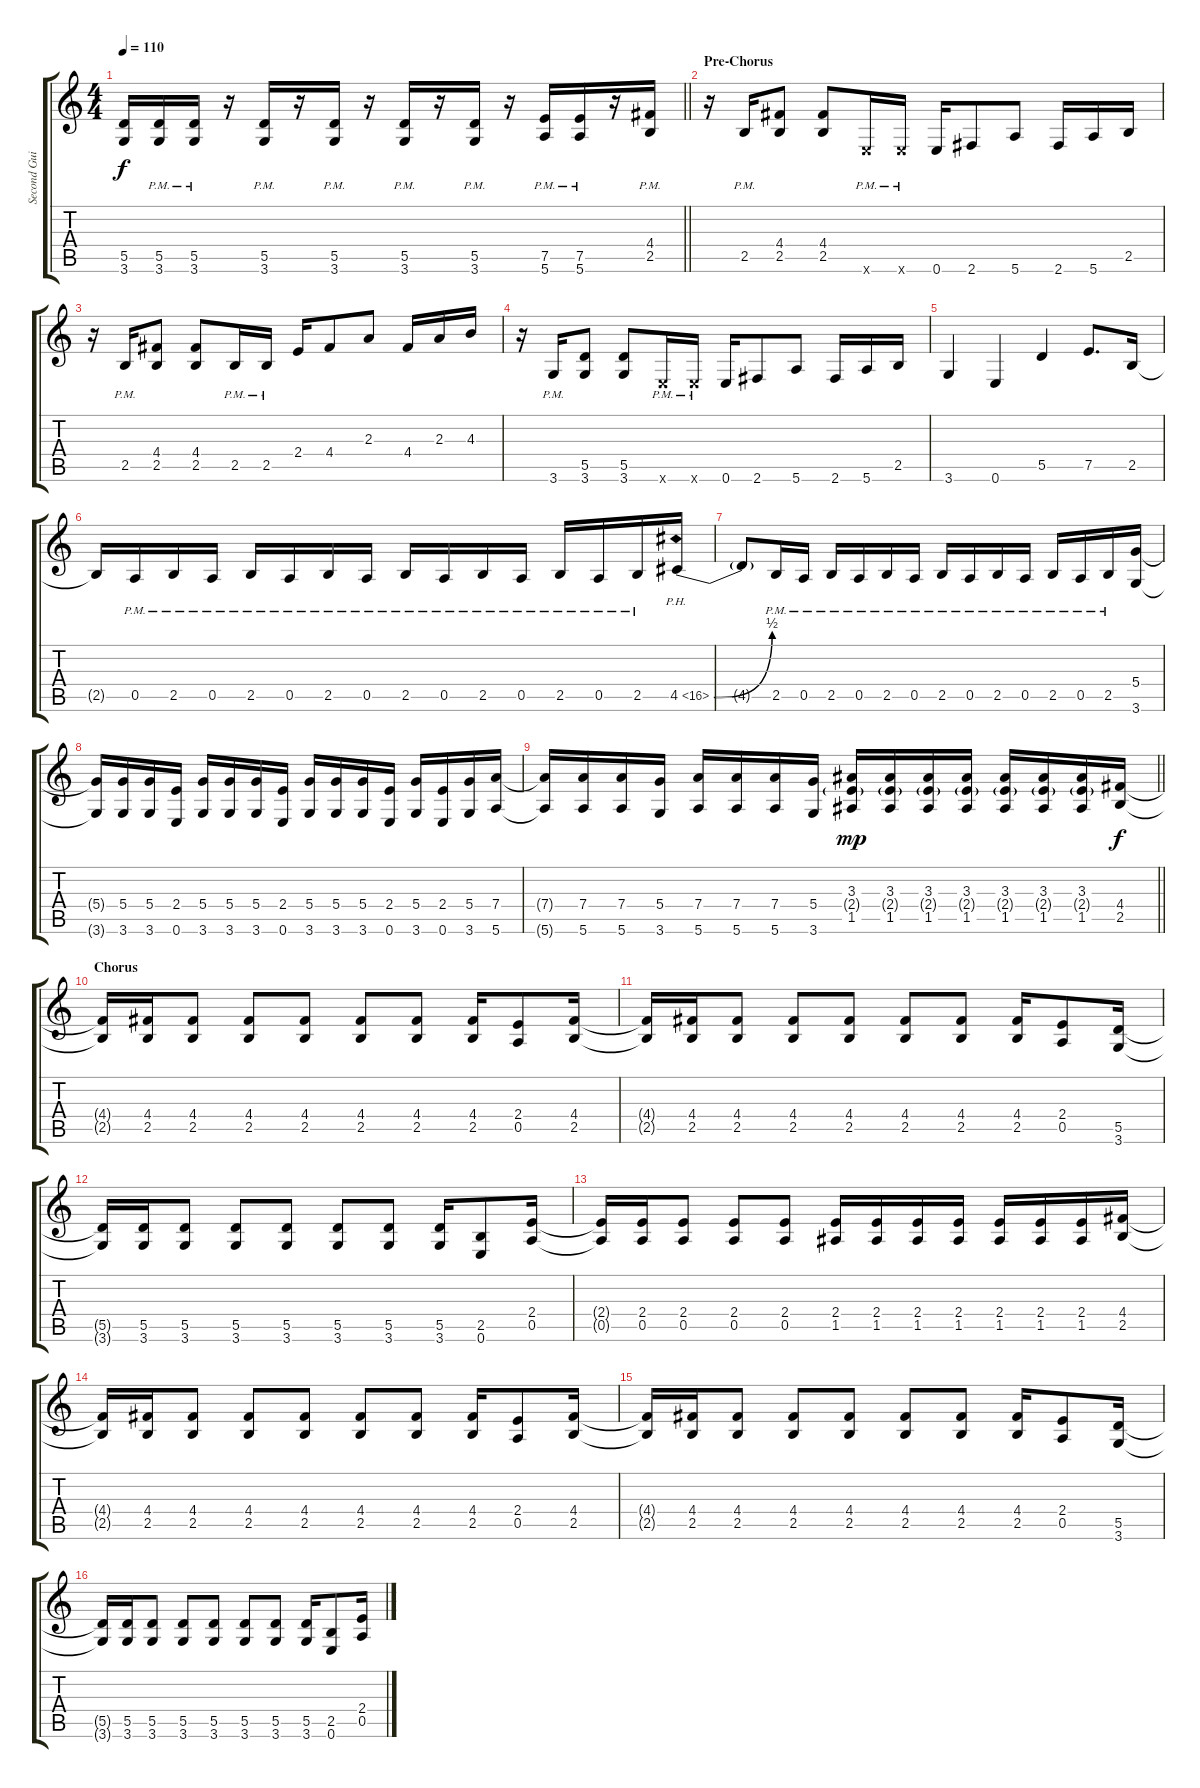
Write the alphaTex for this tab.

\track ("Second Guitar" "Second Gui") {instrument overdrivenguitar}
\staff {score tabs}
\tuning (E4 B3 G3 D3 A2 E2) {hide}
\ts (4 4)
\tempo 110
\clef g2
\barLineRight lightlight
\ks c
(5.5{t} 3.6{t}).16{dy f} (5.5{pm} 3.6{pm}).16 (5.5{pm} 3.6{pm}).16 r.16 (5.5{pm} 3.6{pm}).16 r.16 (5.5{pm} 3.6{pm}).16 r.16 (5.5{pm} 3.6{pm}).16 r.16 (5.5{pm} 3.6{pm}).16 r.16 (7.5{pm} 5.6{pm}).16 (7.5{pm} 5.6{pm}).16 r.16 (4.4{pm} 2.5{pm}).16 |
\section ("" "Pre-Chorus")
r.16 2.5{pm}.16 (4.4 2.5).8 (4.4 2.5).8 0.6{pm x}.16 0.6{pm x}.16 0.6.16 2.6.8 5.6.8 2.6.16 5.6.16 2.5.16 |
r.16 2.5{pm}.16 (4.4 2.5).8 (4.4 2.5).8 2.5{pm}.16 2.5{pm}.16 2.4.16 4.4.8 2.3.8 4.4.16 2.3.16 4.3.16 |
r.16 3.6{pm}.16 (5.5 3.6).8 (5.5 3.6).8 0.6{pm x}.16 0.6{pm x}.16 0.6.16 2.6.8 5.6.8 2.6.16 5.6.16 2.5.16 |
3.6.4 0.6.4 5.5.4 7.5.8{d} 2.5.16 |
2.5{t}.16 0.5{pm}.16 2.5{pm}.16 0.5{pm}.16 2.5{pm}.16 0.5{pm}.16 2.5{pm}.16 0.5{pm}.16 2.5{pm}.16 0.5{pm}.16 2.5{pm}.16 0.5{pm}.16 2.5{pm}.16 0.5{pm}.16 2.5{pm}.16 4.5{be (bend 0 0 60 2) ph 12}.16 |
4.5{t}.8 2.5{pm}.16 0.5{pm}.16 2.5{pm}.16 0.5{pm}.16 2.5{pm}.16 0.5{pm}.16 2.5{pm}.16 0.5{pm}.16 2.5{pm}.16 0.5{pm}.16 2.5{pm}.16 0.5{pm}.16 2.5{pm}.16 (5.4 3.6).16 |
(5.4{t} 3.6{t}).16 (5.4 3.6).16 (5.4 3.6).16 (2.4 0.6).16 (5.4 3.6).16 (5.4 3.6).16 (5.4 3.6).16 (2.4 0.6).16 (5.4 3.6).16 (5.4 3.6).16 (5.4 3.6).16 (2.4 0.6).16 (5.4 3.6).16 (2.4 0.6).16 (5.4 3.6).16 (7.4 5.6).16 |
\barLineRight lightlight
(7.4{t} 5.6{t}).16 (7.4 5.6).16 (7.4 5.6).16 (5.4 3.6).16 (7.4 5.6).16 (7.4 5.6).16 (7.4 5.6).16 (5.4 3.6).16 (3.3 2.4{g} 1.5).16{dy mp} (3.3 2.4{g} 1.5).16 (3.3 2.4{g} 1.5).16 (3.3 2.4{g} 1.5).16 (3.3 2.4{g} 1.5).16 (3.3 2.4{g} 1.5).16 (3.3 2.4{g} 1.5).16 (4.4 2.5).16{dy f} |
\section ("" "Chorus")
(4.4{t} 2.5{t}).16 (4.4 2.5).16 (4.4 2.5).8 (4.4 2.5).8 (4.4 2.5).8 (4.4 2.5).8 (4.4 2.5).8 (4.4 2.5).16 (2.4 0.5).8 (4.4 2.5).16 |
(4.4{t} 2.5{t}).16 (4.4 2.5).16 (4.4 2.5).8 (4.4 2.5).8 (4.4 2.5).8 (4.4 2.5).8 (4.4 2.5).8 (4.4 2.5).16 (2.4 0.5).8 (5.5 3.6).16 |
(5.5{t} 3.6{t}).16 (5.5 3.6).16 (5.5 3.6).8 (5.5 3.6).8 (5.5 3.6).8 (5.5 3.6).8 (5.5 3.6).8 (5.5 3.6).16 (2.5 0.6).8 (2.4 0.5).16 |
(2.4{t} 0.5{t}).16 (2.4 0.5).16 (2.4 0.5).8 (2.4 0.5).8 (2.4 0.5).8 (2.4 1.5).16 (2.4 1.5).16 (2.4 1.5).16 (2.4 1.5).16 (2.4 1.5).16 (2.4 1.5).16 (2.4 1.5).16 (4.4 2.5).16 |
(4.4{t} 2.5{t}).16 (4.4 2.5).16 (4.4 2.5).8 (4.4 2.5).8 (4.4 2.5).8 (4.4 2.5).8 (4.4 2.5).8 (4.4 2.5).16 (2.4 0.5).8 (4.4 2.5).16 |
(4.4{t} 2.5{t}).16 (4.4 2.5).16 (4.4 2.5).8 (4.4 2.5).8 (4.4 2.5).8 (4.4 2.5).8 (4.4 2.5).8 (4.4 2.5).16 (2.4 0.5).8 (5.5 3.6).16 |
(5.5{t} 3.6{t}).16 (5.5 3.6).16 (5.5 3.6).8 (5.5 3.6).8 (5.5 3.6).8 (5.5 3.6).8 (5.5 3.6).8 (5.5 3.6).16 (2.5 0.6).8 (2.4 0.5).16
